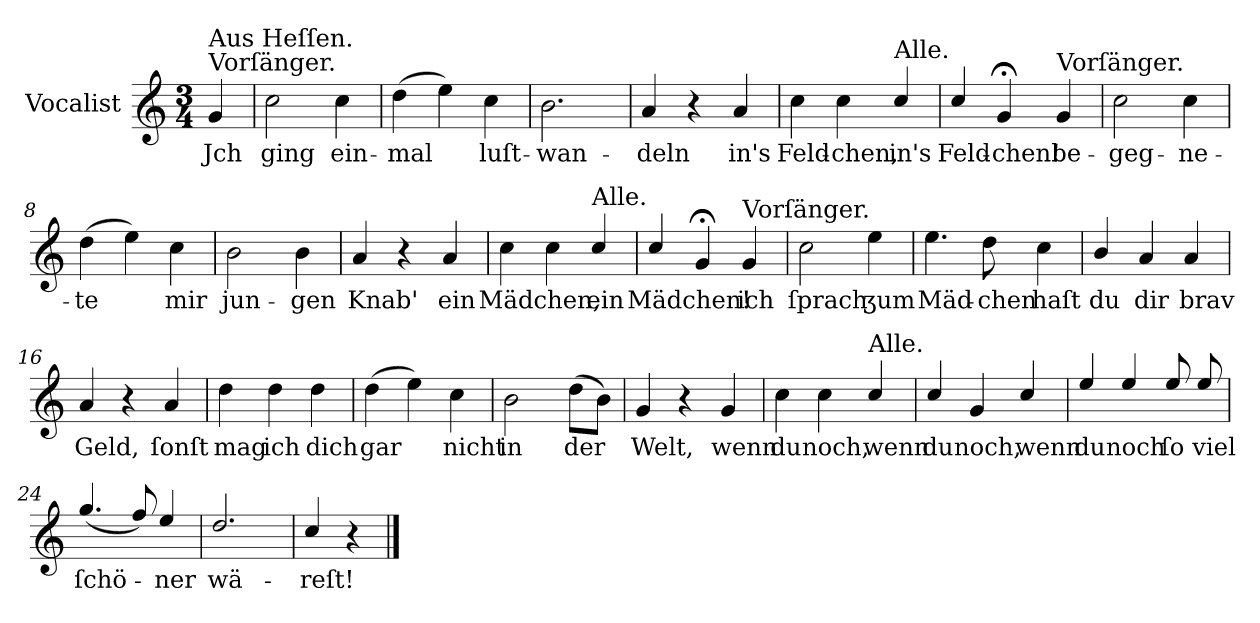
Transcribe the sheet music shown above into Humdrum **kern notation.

**kern	**text
*part1	*part1
*staff1	*staff1
*I"Vocalist	*
*k[]	*
*C:	*
*M3/4	*
=	=
!LO:TX:a:t=Vorſänger.	!
!LO:TX:a:t=Aus Heſſen.	!
4g	Jch
=1	=1
2cc	ging
4cc	ein-
=2	=2
(4dd	-mal
4ee)	.
4cc	luſt-
=3	=3
2.b	-wan-
=4	=4
4a	-deln
4r	.
4a	in's
=5	=5
4cc	Feld-
4cc	-chen,
!LO:TX:a:t=Alle.	!
4cc/	in's
=6	=6
4cc/	Feld-
4g;<	-chen!
!LO:TX:a:t=Vorſänger.	!
4g	be-
=7	=7
2cc	-geg-
4cc	-ne-
=8	=8
(4dd	-te
4ee)	.
4cc	mir
=9	=9
2b	jun-
4b	-gen
=10	=10
4a	Knab'
4r	.
4a	ein
=11	=11
4cc	Mädchen,
4cc	.
!LO:TX:a:t=Alle.	!
4cc/	ein
=12	=12
4cc/	Mädchen!
4g;<	.
!LO:TX:a:t=Vorſänger.	!
4g	ich
=13	=13
2cc	ſprach
4ee	ʒum
=14	=14
4.ee	Mäd-
8dd	-chen
4cc	haſt
=15	=15
4b/	du
4a	dir
4a	brav
=16	=16
4a	Geld,
4r	.
4a	ſonſt
=17	=17
4dd	mag
4dd	ich
4dd	dich
=18	=18
(4dd	gar
4ee)	.
4cc	nicht
=19	=19
2b	in
(8ddL	der
8bJ)	.
=20	=20
4g	Welt,
4r	.
4g	wenn
=21	=21
4cc	du
4cc	noch,
!LO:TX:a:t=Alle.	!
4cc/	wenn
=22	=22
4cc/	du
4g	noch,
4cc/	wenn
=23	=23
4ee/	du
4ee/	noch
8ee/	ſo
8ee/	viel
=24	=24
(>4.gg/	ſchö-
8ff/)	.
4ee/	-ner
=25	=25
2.dd/	wä-
=26	=26
4cc/	-reſt!
4r	.
==	==
*-	*-
